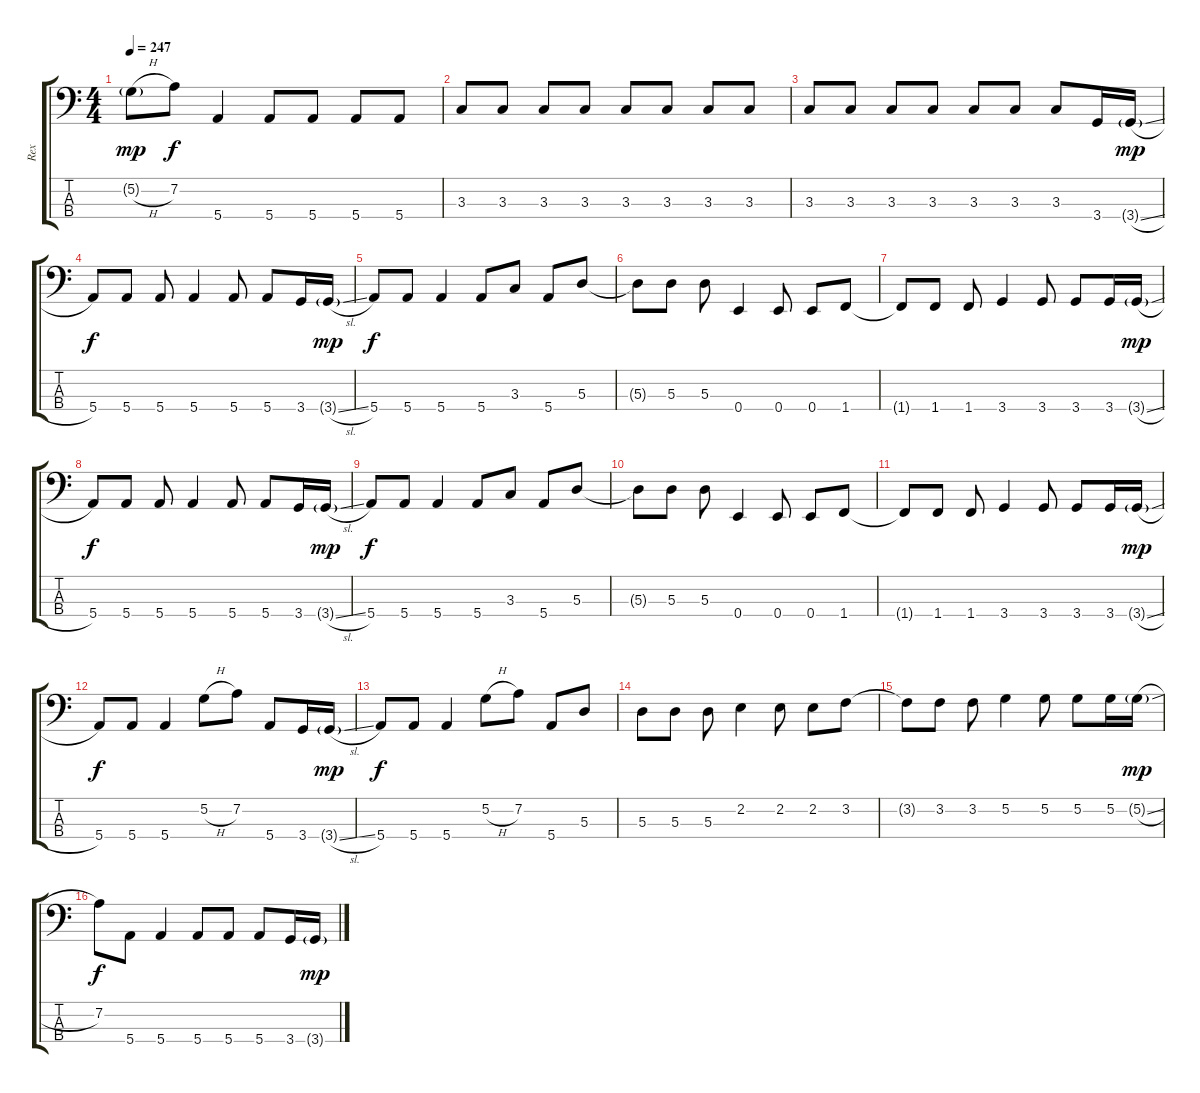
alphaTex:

\track ("Rex" "Rex") {instrument electricbassfinger}
\staff {score tabs}
\tuning (G2 D2 A1 E1) {hide}
\ts (4 4)
\tempo 247
\clef f4
\ks c
5.2{h g}.8{dy mp} 7.2.8{dy f} 5.4.4 5.4.8 5.4.8 5.4.8 5.4.8 |
3.3.8 3.3.8 3.3.8 3.3.8 3.3.8 3.3.8 3.3.8 3.3.8 |
3.3.8 3.3.8 3.3.8 3.3.8 3.3.8 3.3.8 3.3.8 3.4.16 3.4{sl g}.16{dy mp} |
5.4.8{dy f} 5.4.8 5.4.8 5.4.4 5.4.8 5.4.8 3.4.16 3.4{sl g}.16{dy mp} |
5.4.8{dy f} 5.4.8 5.4.4 5.4.8 3.3.8 5.4.8 5.3.8 |
5.3{t}.8 5.3.8 5.3.8 0.4.4 0.4.8 0.4.8 1.4.8 |
1.4{t}.8 1.4.8 1.4.8 3.4.4 3.4.8 3.4.8 3.4.16 3.4{sl g}.16{dy mp} |
5.4.8{dy f} 5.4.8 5.4.8 5.4.4 5.4.8 5.4.8 3.4.16 3.4{sl g}.16{dy mp} |
5.4.8{dy f} 5.4.8 5.4.4 5.4.8 3.3.8 5.4.8 5.3.8 |
5.3{t}.8 5.3.8 5.3.8 0.4.4 0.4.8 0.4.8 1.4.8 |
1.4{t}.8 1.4.8 1.4.8 3.4.4 3.4.8 3.4.8 3.4.16 3.4{sl g}.16{dy mp} |
5.4.8{dy f} 5.4.8 5.4.4 5.2{h}.8 7.2.8 5.4.8 3.4.16 3.4{sl g}.16{dy mp} |
5.4.8{dy f} 5.4.8 5.4.4 5.2{h}.8 7.2.8 5.4.8 5.3.8 |
5.3.8 5.3.8 5.3.8 2.2.4 2.2.8 2.2.8 3.2.8 |
3.2{t}.8 3.2.8 3.2.8 5.2.4 5.2.8 5.2.8 5.2.16 5.2{sl g}.16{dy mp} |
7.2.8{dy f} 5.4.8 5.4.4 5.4.8 5.4.8 5.4.8 3.4.16 3.4{sl g}.16{dy mp}
